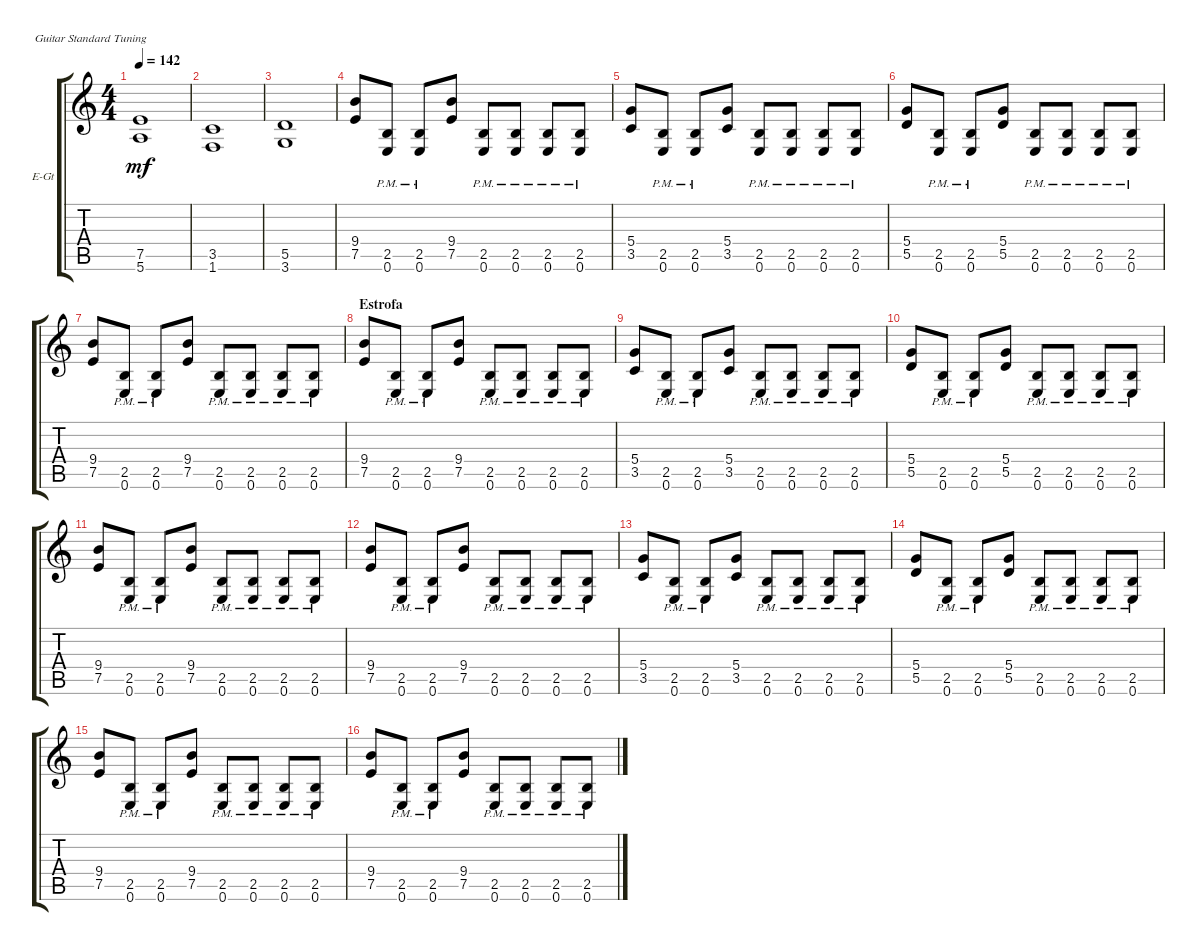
\bracketExtendMode groupsimilarinstruments
\firstSystemTrackNameOrientation horizontal
\otherSystemsTrackNameOrientation horizontal
\track ("Guitarra" "E-Gt") {instrument distortionguitar}
\staff {score tabs}
\tuning (E4 B3 G3 D3 A2 E2)
\ts (4 4)
\tempo 142
\clef g2
\ks c
(5.6 7.5).1{dy mf} |
(1.6 3.5).1 |
(3.6 5.5).1 |
(7.5 9.4).8 (0.6{pm} 2.5{pm}).8 (0.6{pm} 2.5{pm}).8 (7.5 9.4).8 (0.6{pm} 2.5{pm}).8 (0.6{pm} 2.5{pm}).8 (0.6{pm} 2.5{pm}).8 (0.6{pm} 2.5{pm}).8 |
(3.5 5.4).8 (0.6{pm} 2.5{pm}).8 (0.6{pm} 2.5{pm}).8 (3.5 5.4).8 (0.6{pm} 2.5{pm}).8 (0.6{pm} 2.5{pm}).8 (0.6{pm} 2.5{pm}).8 (0.6{pm} 2.5{pm}).8 |
(5.5 5.4).8 (0.6{pm} 2.5{pm}).8 (0.6{pm} 2.5{pm}).8 (5.5 5.4).8 (0.6{pm} 2.5{pm}).8 (0.6{pm} 2.5{pm}).8 (0.6{pm} 2.5{pm}).8 (0.6{pm} 2.5{pm}).8 |
(7.5 9.4).8 (0.6{pm} 2.5{pm}).8 (0.6{pm} 2.5{pm}).8 (7.5 9.4).8 (0.6{pm} 2.5{pm}).8 (0.6{pm} 2.5{pm}).8 (0.6{pm} 2.5{pm}).8 (0.6{pm} 2.5{pm}).8 |
\section ("" "Estrofa")
(7.5 9.4).8 (0.6{pm} 2.5{pm}).8 (0.6{pm} 2.5{pm}).8 (7.5 9.4).8 (0.6{pm} 2.5{pm}).8 (0.6{pm} 2.5{pm}).8 (0.6{pm} 2.5{pm}).8 (0.6{pm} 2.5{pm}).8 |
(3.5 5.4).8 (0.6{pm} 2.5{pm}).8 (0.6{pm} 2.5{pm}).8 (3.5 5.4).8 (0.6{pm} 2.5{pm}).8 (0.6{pm} 2.5{pm}).8 (0.6{pm} 2.5{pm}).8 (0.6{pm} 2.5{pm}).8 |
(5.5 5.4).8 (0.6{pm} 2.5{pm}).8 (0.6{pm} 2.5{pm}).8 (5.5 5.4).8 (0.6{pm} 2.5{pm}).8 (0.6{pm} 2.5{pm}).8 (0.6{pm} 2.5{pm}).8 (0.6{pm} 2.5{pm}).8 |
(7.5 9.4).8 (0.6{pm} 2.5{pm}).8 (0.6{pm} 2.5{pm}).8 (7.5 9.4).8 (0.6{pm} 2.5{pm}).8 (0.6{pm} 2.5{pm}).8 (0.6{pm} 2.5{pm}).8 (0.6{pm} 2.5{pm}).8 |
(7.5 9.4).8 (0.6{pm} 2.5{pm}).8 (0.6{pm} 2.5{pm}).8 (7.5 9.4).8 (0.6{pm} 2.5{pm}).8 (0.6{pm} 2.5{pm}).8 (0.6{pm} 2.5{pm}).8 (0.6{pm} 2.5{pm}).8 |
(3.5 5.4).8 (0.6{pm} 2.5{pm}).8 (0.6{pm} 2.5{pm}).8 (3.5 5.4).8 (0.6{pm} 2.5{pm}).8 (0.6{pm} 2.5{pm}).8 (0.6{pm} 2.5{pm}).8 (0.6{pm} 2.5{pm}).8 |
(5.5 5.4).8 (0.6{pm} 2.5{pm}).8 (0.6{pm} 2.5{pm}).8 (5.5 5.4).8 (0.6{pm} 2.5{pm}).8 (0.6{pm} 2.5{pm}).8 (0.6{pm} 2.5{pm}).8 (0.6{pm} 2.5{pm}).8 |
(7.5 9.4).8 (0.6{pm} 2.5{pm}).8 (0.6{pm} 2.5{pm}).8 (7.5 9.4).8 (0.6{pm} 2.5{pm}).8 (0.6{pm} 2.5{pm}).8 (0.6{pm} 2.5{pm}).8 (0.6{pm} 2.5{pm}).8 |
(7.5 9.4).8 (0.6{pm} 2.5{pm}).8 (0.6{pm} 2.5{pm}).8 (7.5 9.4).8 (0.6{pm} 2.5{pm}).8 (0.6{pm} 2.5{pm}).8 (0.6{pm} 2.5{pm}).8 (0.6{pm} 2.5{pm}).8
